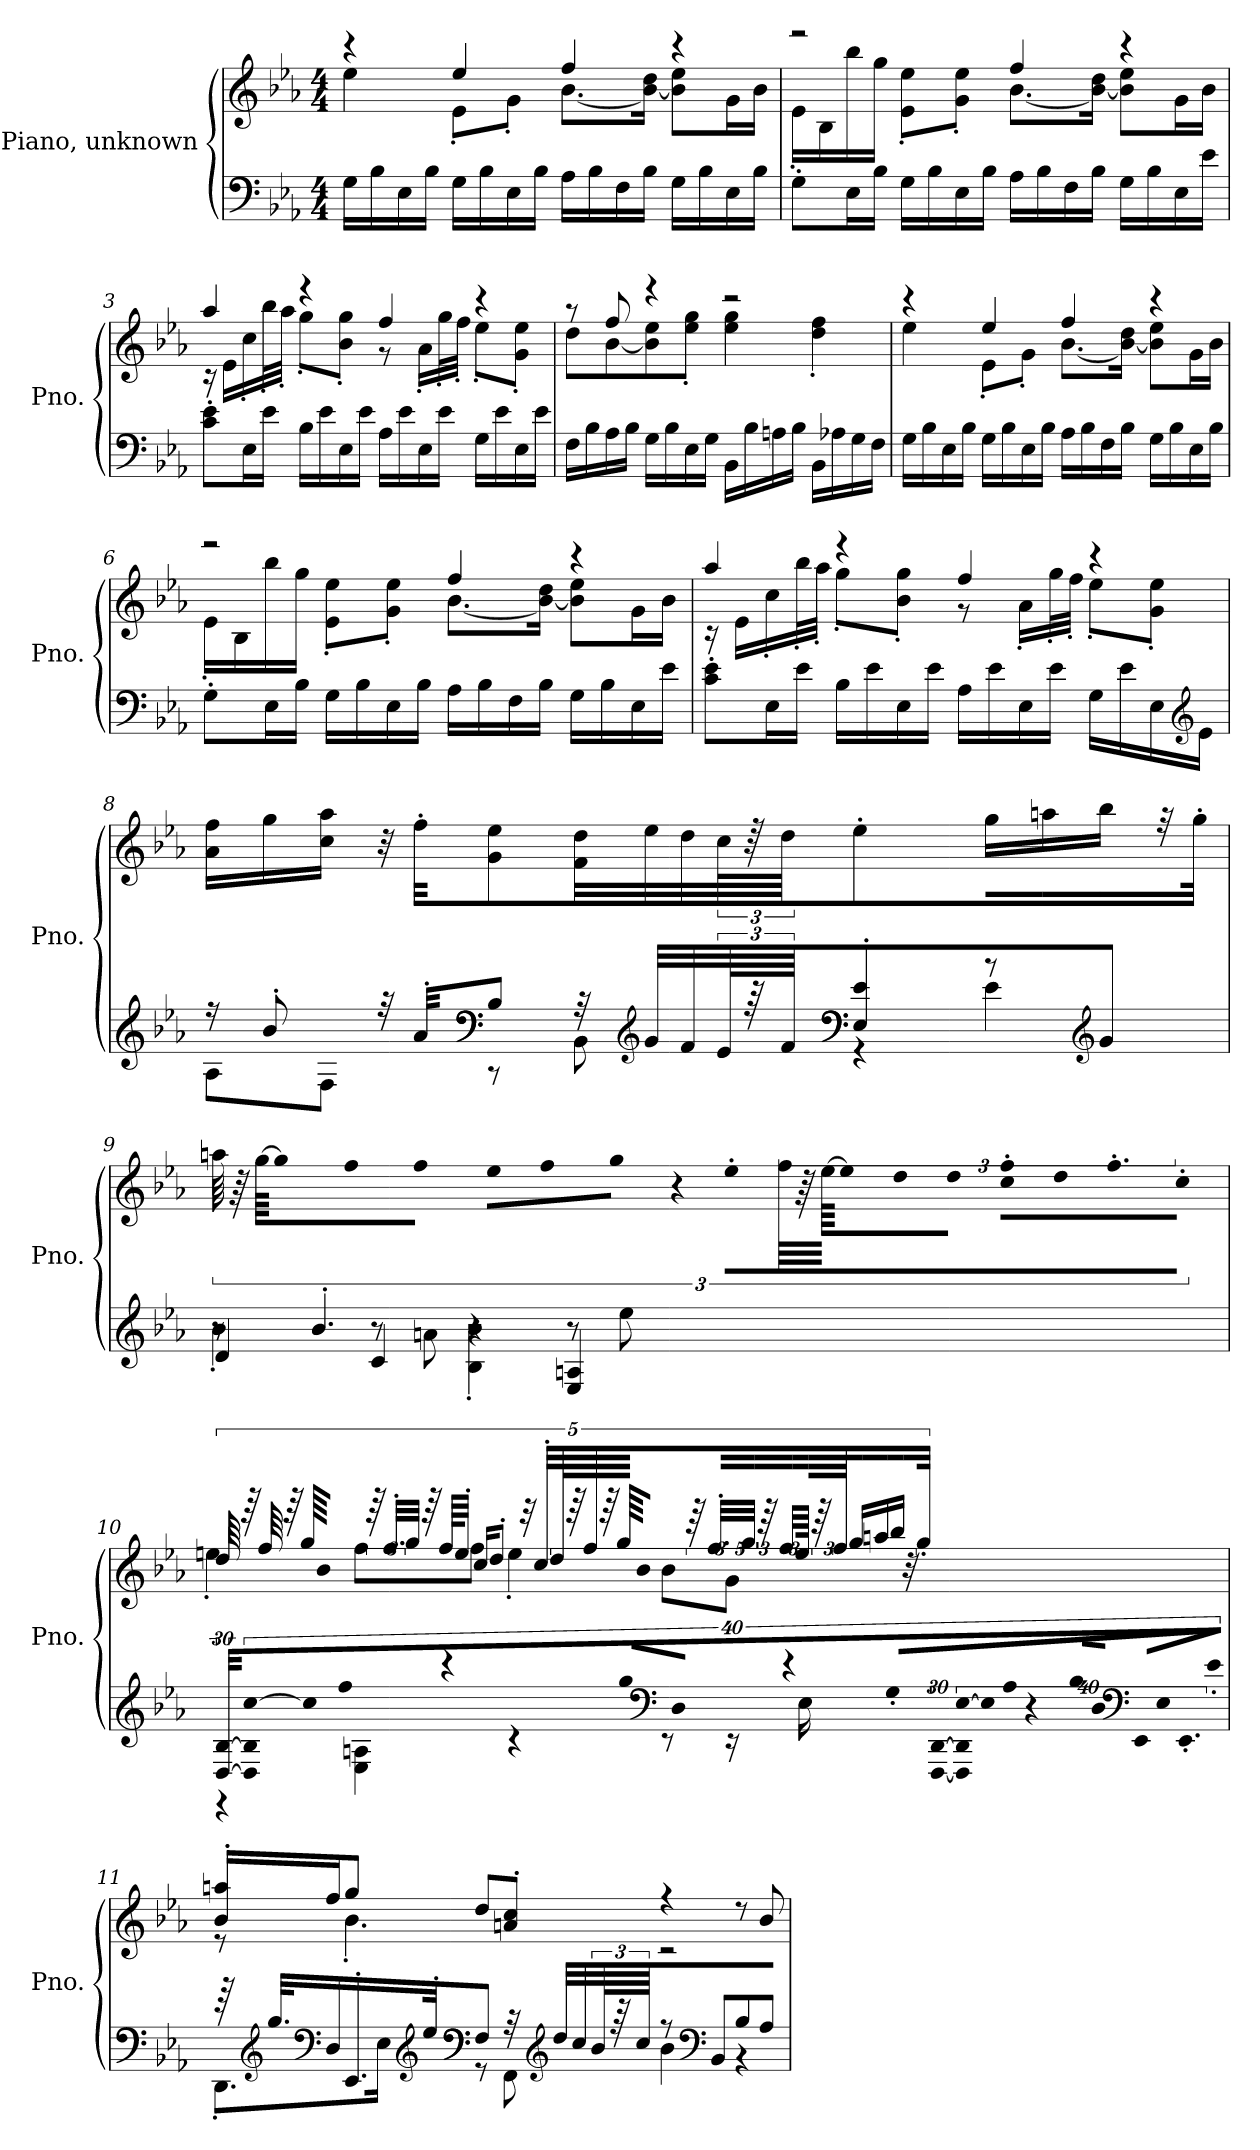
**kern	**kern
*part1	*part1
*staff2	*staff1
*I"Piano, unknown	*
*I'Pno.	*
*clefF4	*clefG2
*k[b-e-a-]	*k[b-e-a-]
*M4/4	*M4/4
*MM120	*MM120
=1	=1
*	*^
16G\LL	4r	4ee-\
16B-\	.	.
16E-\	.	.
16B-\JJ	.	.
16G\LL	4ee-/	8e-'\L
16B-\	.	.
16E-\	.	8g'\J
16B-\JJ	.	.
16A-\LL	4ff/	[8.b-\L
16B-\	.	.
16F\	.	.
16B-\JJ	.	16b-\_ 16dd\Jk
16G\LL	4r	8b-\] 8ee-\L
16B-\	.	.
16E-\	.	16g\L
16B-\JJ	.	16b-\JJ
=2	=2	=2
8G'\L	2r	16e-'\LL
.	.	16B-\
16E-\L	.	16bb-\
16B-\JJ	.	16gg\JJ
16G\LL	.	8e-\' 8ee-\'L
16B-\	.	.
16E-\	.	8g\' 8ee-\'J
16B-\JJ	.	.
16A-\LL	4ff/	[8.b-\L
16B-\	.	.
16F\	.	.
16B-\JJ	.	16b-\_ 16dd\Jk
16G\LL	4r	8b-\] 8ee-\L
16B-\	.	.
16E-\	.	16g\L
16e-\JJ	.	16b-\JJ
!!LO:LB:g=z	!!
=3	=3	=3
8c\' 8e-\'L	4aa-/	16r
.	.	16e-\LL
16E-\L	.	16cc'\
16e-\JJ	.	32bb-'\L
.	.	32aa-'\JJJ
16B-\LL	4r	8gg'\L
16e-\	.	.
16E-\	.	8b-\' 8gg\'J
16e-\JJ	.	.
16A-\LL	4ff/	8r
16e-\	.	.
16E-\	.	16a-'\LL
16e-\JJ	.	32gg'\L
.	.	32ff'\JJJ
16G\LL	4r	8ee-'\L
16e-\	.	.
16E-\	.	8g\' 8ee-\'J
16e-\JJ	.	.
=4	=4	=4
16F\LL	8r	8dd\L
16B-\	.	.
16A-\	8ff/	[8b-\
16B-\JJ	.	.
16G\LL	4r	8b-\] 8ee-\
16B-\	.	.
16E-\	.	8ee-\' 8gg\'J
16G\JJ	.	.
16BB-\LL	2r	4ee-\ 4gg\
16B-\	.	.
16An\	.	.
16B-\JJ	.	.
16BB-\LL	.	4dd\' 4ff\'
16A-X\	.	.
16G\	.	.
16F\JJ	.	.
!!LO:LB:g=z	!!
=5	=5	=5
16G\LL	4r	4ee-\
16B-\	.	.
16E-\	.	.
16B-\JJ	.	.
16G\LL	4ee-/	8e-'\L
16B-\	.	.
16E-\	.	8g'\J
16B-\JJ	.	.
16A-\LL	4ff/	[8.b-\L
16B-\	.	.
16F\	.	.
16B-\JJ	.	16b-\_ 16dd\Jk
16G\LL	4r	8b-\] 8ee-\L
16B-\	.	.
16E-\	.	16g\L
16B-\JJ	.	16b-\JJ
=6	=6	=6
8G'\L	2r	16e-'\LL
.	.	16B-\
16E-\L	.	16bb-\
16B-\JJ	.	16gg\JJ
16G\LL	.	8e-\' 8ee-\'L
16B-\	.	.
16E-\	.	8g\' 8ee-\'J
16B-\JJ	.	.
16A-\LL	4ff/	[8.b-\L
16B-\	.	.
16F\	.	.
16B-\JJ	.	16b-\_ 16dd\Jk
16G\LL	4r	8b-\] 8ee-\L
16B-\	.	.
16E-\	.	16g\L
16e-\JJ	.	16b-\JJ
!!LO:LB:g=z	!!
=7	=7	=7
8c\' 8e-\'L	4aa-/	16r
.	.	16e-\LL
16E-\L	.	16cc'\
16e-\JJ	.	32bb-'\L
.	.	32aa-'\JJJ
16B-\LL	4r	8gg'\L
16e-\	.	.
16E-\	.	8b-\' 8gg\'J
16e-\JJ	.	.
16A-\LL	4ff/	8r
16e-\	.	.
16E-\	.	16a-'\LL
16e-\JJ	.	32gg'\L
.	.	32ff'\JJJ
16G\LL	4r	8ee-'\L
16e-\	.	.
16E-\	.	8g\' 8ee-\'J
*clefG2	*	*
16e-\JJ	.	.
*	*v	*v
!!LO:LB:g=z
=8	=8
*^	*
16r	8A-\L	16a-\ 16ff\LL
8b-'/	.	16gg\
.	8F\J	16cc\ 16aa-\JJ
32r	.	32r
32a-'/KKL	.	32ff'\KKL
*clefF4	*	*
8B-/J	8r	8g\ 8ee-\
32r	8BB-\	32f\ 32dd\LL
*clefG2	*	*
32g/LLL	.	32ee-\
32f/	.	32dd\
96e-/JJJk	.	96cc\JJJk
96r	.	96r
96f/	.	96dd\
*clefF4	*	*
4E-/' 4e-/'	4r	4ee-'\
8r	4e-\	16gg\LL
.	.	16aan\
*clefG2	*	*
8g/	.	16bb-\JJ
.	.	32r
.	.	32gg'\
!!LO:LB:g=z
=9	=9	=9
*	*^	*
8r	4b-'\	4d/	96aan\
.	.	.	96r
.	.	.	[96gg\KLLL
.	.	.	32gg\J]
.	.	.	16ff\J
4.b-'/	.	.	8ff\J
.	8r	4c/	16ee-\LL
.	.	.	16ff\
.	8an\	.	16gg\JJ
.	.	.	32r
.	.	.	32ee-'\LLL
2r	4B-\' 4b-\'	4r	96ff\JJJk
.	.	.	96r
.	.	.	[96ee-\KLLL
.	.	.	32ee-\J]
.	.	.	16dd\J
.	.	.	8dd\J
.	8r	4E-/ 4An/	16cc\' 16ff\'LL
.	.	.	16dd\
.	8ee-\	.	16.ff'\
.	.	.	32cc'\JJk
*v	*v	*v	*
!!LO:PB:g=z
=10	=10
!LO:N:vis=64	!
*^	*^
[960%17D/ [960%17B-/KLLL	4r	80dd/	4een'\
.	.	80r	.
!LO:N:vis=32	!	!	!
640%23D/] 640%23B-/] [640%23cc/	.	.	.
.	.	80ff/	.
.	.	80r	.
.	.	80gg/KKLL	.
!LO:N:vis=64	!	!	!
960%17cc/L]	.	.	.
.	.	16b-/JJ	.
!LO:N:vis=64	!	!	!
960%17ff/JJJJ	.	.	.
!LO:N:vis=64	!	!	!
960%17r	.	.	.
1920ryy	.	.	.
!LO:N:vis=64	!	!	!
960%17gg/KKKL	.	.	.
8b-/J	.	96r	.
.	.	48.ff'/LLL	.
.	.	48gg/JJJ	.
.	.	64r	.
.	.	64ff/KLLL	.
.	.	32ee'/JJJ	.
8r	4E-\ 4An\	16cc/KL	8ff\L
.	.	8dd'/J	.
8ee-'/L	.	.	8ff\J
.	.	32r	.
.	.	32cc'/LLL	.
!LO:N:vis=64	!	!	!
[960%17D/ [960%17B-/KLL	4r	80dd/JJJk	4ee'\
.	.	80r	.
!LO:N:vis=32	!	!	!
640%23D/] 640%23B-/] [640%23cc/	.	.	.
.	.	80ff/	.
.	.	80r	.
.	.	80gg/KKLL	.
!LO:N:vis=64	!	!	!
960%17cc/L]	.	.	.
.	.	16b-/JJ	.
!LO:N:vis=64	!	!	!
960%17ff/JJJJ	.	.	.
!LO:N:vis=64	!	!	!
960%17r	.	.	.
1920ryy	.	.	.
!LO:N:vis=64	!	!	!
960%17gg/KKKL	.	.	.
8b-/J	.	96r	.
.	.	48.ff'/LLL	.
.	.	48gg/JJJ	.
.	.	96r	.
.	.	48ff/LLL	.
.	.	96ee/JJJk	.
.	.	96r	.
.	.	96ff/	.
*clefF4	*	*	*
16EE-/LL	8r	16gg/LL	8b-\L
16E-/	.	16aan/	.
16.EE-'/	16r	16bb-/JJ	8g\J
.	16E-\	32r	.
32e-'/JJk	.	32gg'/	.
!!LO:LB:g=z	!!
=11	=11	=11	=11
64r	8.DD'\L	16b-/' 16aan/'LL	8r
*clefG2	*	*	*
32.gg/KLL	.	.	.
*clefF4	*	*	*
16D/	.	16ff/J	.
16.EE-'/	.	8gg/J	4.b-'\
.	16E-\Jk	.	.
*clefG2	*	*	*
32ee-'/JK	.	.	.
*clefF4	*	*	*
8F/J	8r	8dd/L	.
32r	8FF\	8an/' 8cc/'J	.
*clefG2	*	*	*
32dd/LLL	.	.	.
32cc/	.	.	.
96b-/JJJk	.	.	.
96r	.	.	.
96cc/	.	.	.
8r	4b-\	4r	2r
*clefF4	*	*	*
8BB-/L	.	.	.
8B-/	4r	8r	.
8A-/J	.	8b-/	.
*v	*v	*	*
*	*v	*v
=	=
*-	*-
